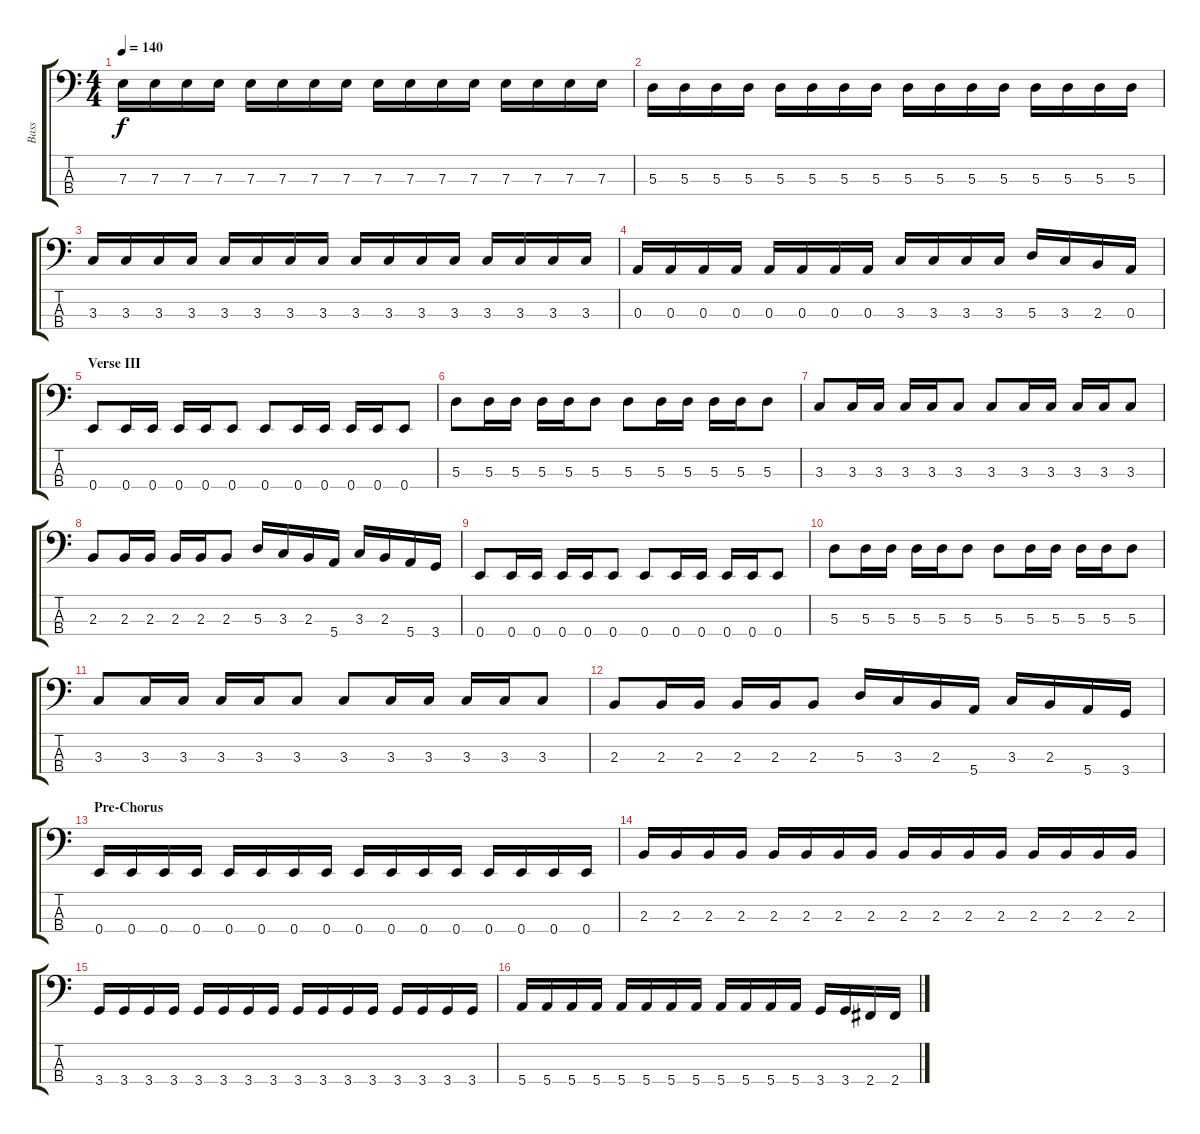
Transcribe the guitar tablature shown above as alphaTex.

\track ("Bass" "Bass") {instrument electricbasspick}
\staff {score tabs}
\tuning (G2 D2 A1 E1) {hide}
\ts (4 4)
\tempo 140
\clef f4
\ks c
7.3.16{dy f} 7.3.16 7.3.16 7.3.16 7.3.16 7.3.16 7.3.16 7.3.16 7.3.16 7.3.16 7.3.16 7.3.16 7.3.16 7.3.16 7.3.16 7.3.16 |
5.3.16 5.3.16 5.3.16 5.3.16 5.3.16 5.3.16 5.3.16 5.3.16 5.3.16 5.3.16 5.3.16 5.3.16 5.3.16 5.3.16 5.3.16 5.3.16 |
3.3.16 3.3.16 3.3.16 3.3.16 3.3.16 3.3.16 3.3.16 3.3.16 3.3.16 3.3.16 3.3.16 3.3.16 3.3.16 3.3.16 3.3.16 3.3.16 |
0.3.16 0.3.16 0.3.16 0.3.16 0.3.16 0.3.16 0.3.16 0.3.16 3.3.16 3.3.16 3.3.16 3.3.16 5.3.16 3.3.16 2.3.16 0.3.16 |
\section ("" "Verse III")
0.4.8 0.4.16 0.4.16 0.4.16 0.4.16 0.4.8 0.4.8 0.4.16 0.4.16 0.4.16 0.4.16 0.4.8 |
5.3.8 5.3.16 5.3.16 5.3.16 5.3.16 5.3.8 5.3.8 5.3.16 5.3.16 5.3.16 5.3.16 5.3.8 |
3.3.8 3.3.16 3.3.16 3.3.16 3.3.16 3.3.8 3.3.8 3.3.16 3.3.16 3.3.16 3.3.16 3.3.8 |
2.3.8 2.3.16 2.3.16 2.3.16 2.3.16 2.3.8 5.3.16 3.3.16 2.3.16 5.4.16 3.3.16 2.3.16 5.4.16 3.4.16 |
0.4.8 0.4.16 0.4.16 0.4.16 0.4.16 0.4.8 0.4.8 0.4.16 0.4.16 0.4.16 0.4.16 0.4.8 |
5.3.8 5.3.16 5.3.16 5.3.16 5.3.16 5.3.8 5.3.8 5.3.16 5.3.16 5.3.16 5.3.16 5.3.8 |
3.3.8 3.3.16 3.3.16 3.3.16 3.3.16 3.3.8 3.3.8 3.3.16 3.3.16 3.3.16 3.3.16 3.3.8 |
2.3.8 2.3.16 2.3.16 2.3.16 2.3.16 2.3.8 5.3.16 3.3.16 2.3.16 5.4.16 3.3.16 2.3.16 5.4.16 3.4.16 |
\section ("" "Pre-Chorus")
0.4.16 0.4.16 0.4.16 0.4.16 0.4.16 0.4.16 0.4.16 0.4.16 0.4.16 0.4.16 0.4.16 0.4.16 0.4.16 0.4.16 0.4.16 0.4.16 |
2.3.16 2.3.16 2.3.16 2.3.16 2.3.16 2.3.16 2.3.16 2.3.16 2.3.16 2.3.16 2.3.16 2.3.16 2.3.16 2.3.16 2.3.16 2.3.16 |
3.4.16 3.4.16 3.4.16 3.4.16 3.4.16 3.4.16 3.4.16 3.4.16 3.4.16 3.4.16 3.4.16 3.4.16 3.4.16 3.4.16 3.4.16 3.4.16 |
5.4.16 5.4.16 5.4.16 5.4.16 5.4.16 5.4.16 5.4.16 5.4.16 5.4.16 5.4.16 5.4.16 5.4.16 3.4.16 3.4.16 2.4.16 2.4.16
